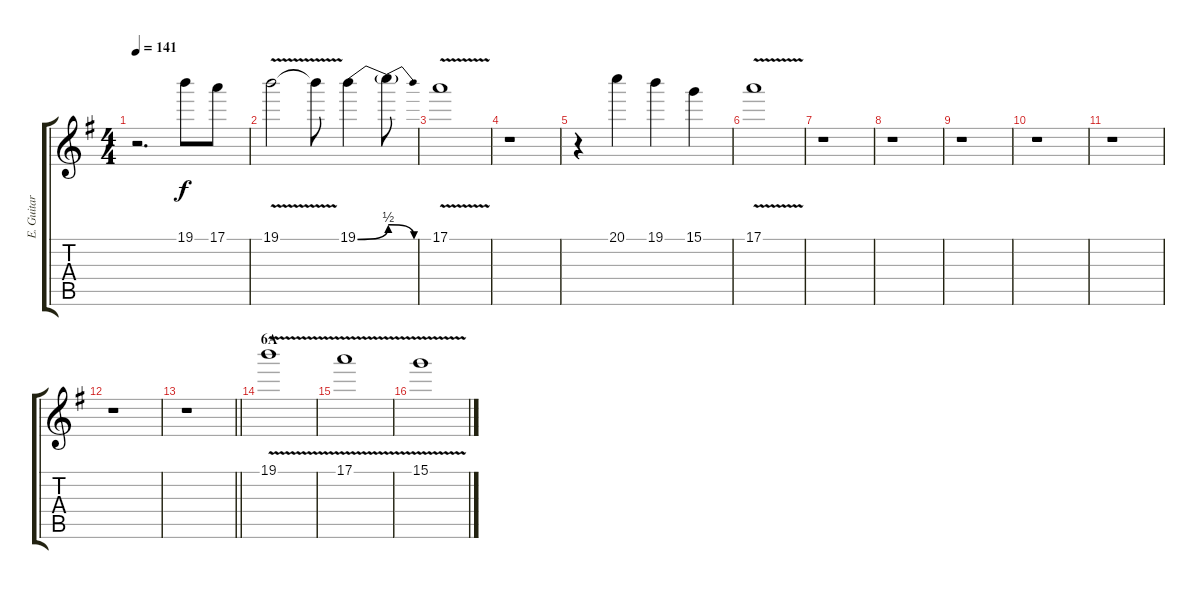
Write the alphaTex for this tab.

\track ("E. Guitar I" "E. Guitar ") {instrument overdrivenguitar}
\staff {score tabs}
\tuning (E4 B3 G3 D3 A2 E2) {hide}
\ts (4 4)
\tempo 141
\clef g2
\ks g
r.2{d dy f} 19.1.8 17.1.8 |
19.1{v}.2 19.1{t}.8 19.1{be (bend 0 0 60 2)}.4 19.1{be (release 0 2 60 0) t}.8 |
17.1{v}.1 |
r.1 |
r.4 20.1.4 19.1.4 15.1.4 |
17.1{v}.1 |
r.1 |
r.1 |
r.1 |
r.1 |
r.1 |
r.1 |
\barLineRight lightlight
r.1 |
\section ("" "6A")
19.1{v}.1 |
17.1{v}.1 |
15.1{v}.1
